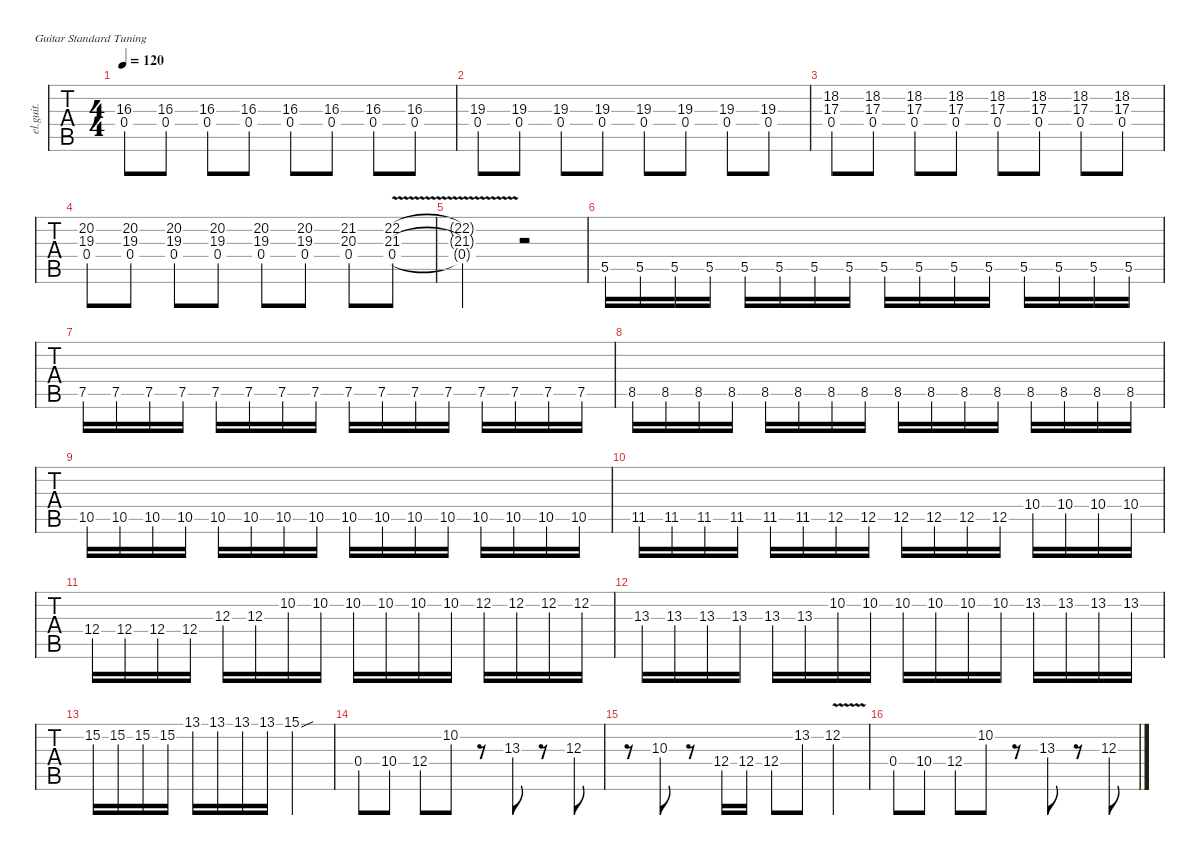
\defaultSystemsLayout 4
\hideDynamics
\bracketExtendMode nobrackets
\track ("Clean Guitar" "el.guit.") {instrument electricguitarclean}
\staff {tabs}
\tuning (E4 B3 G3 D3 A2 E2)
\ts (4 4)
\tempo 120
\clef g2
\ks c
(16.3 0.4).8{dy mf beam Down} (16.3 0.4).8{beam Down} (16.3 0.4).8{beam Down} (16.3 0.4).8{beam Down} (16.3 0.4).8{beam Down} (16.3 0.4).8{beam Down} (16.3 0.4).8{beam Down} (16.3 0.4).8{beam Down} |
(19.3 0.4).8{beam Down} (19.3 0.4).8{beam Down} (19.3 0.4).8{beam Down} (19.3 0.4).8{beam Down} (19.3 0.4).8{beam Down} (19.3 0.4).8{beam Down} (19.3 0.4).8{beam Down} (19.3 0.4).8{beam Down} |
(18.2 17.3 0.4).8{beam Down} (18.2 17.3 0.4).8{beam Down} (18.2 17.3 0.4).8{beam Down} (18.2 17.3 0.4).8{beam Down} (18.2 17.3 0.4).8{beam Down} (18.2 17.3 0.4).8{beam Down} (18.2 17.3 0.4).8{beam Down} (18.2 17.3 0.4).8{beam Down} |
(0.4 19.3 20.2).8{beam Down} (0.4 19.3 20.2).8{beam Down} (0.4 19.3 20.2).8{beam Down} (0.4 19.3 20.2).8{beam Down} (0.4 19.3 20.2).8{beam Down} (0.4 19.3 20.2).8{beam Down} (0.4 20.3{acc #} 21.2{acc #}).8{beam Down} (0.4{v} 21.3 22.2).8{beam Down} |
(22.2{t} 21.3{t} 0.4{t}).2{beam Down} r.2{beam Down} |
5.5.16{beam Up} 5.5.16{beam Up} 5.5.16{beam Up} 5.5.16{beam Up} 5.5.16{beam Up} 5.5.16{beam Up} 5.5.16{beam Up} 5.5.16{beam Up} 5.5.16{beam Up} 5.5.16{beam Up} 5.5.16{beam Up} 5.5.16{beam Up} 5.5.16{beam Up} 5.5.16{beam Up} 5.5.16{beam Up} 5.5.16{beam Up} |
7.5.16{beam Up} 7.5.16{beam Up} 7.5.16{beam Up} 7.5.16{beam Up} 7.5.16{beam Up} 7.5.16{beam Up} 7.5.16{beam Up} 7.5.16{beam Up} 7.5.16{beam Up} 7.5.16{beam Up} 7.5.16{beam Up} 7.5.16{beam Up} 7.5.16{beam Up} 7.5.16{beam Up} 7.5.16{beam Up} 7.5.16{beam Up} |
8.5.16{beam Up} 8.5.16{beam Up} 8.5.16{beam Up} 8.5.16{beam Up} 8.5.16{beam Up} 8.5.16{beam Up} 8.5.16{beam Up} 8.5.16{beam Up} 8.5.16{beam Up} 8.5.16{beam Up} 8.5.16{beam Up} 8.5.16{beam Up} 8.5.16{beam Up} 8.5.16{beam Up} 8.5.16{beam Up} 8.5.16{beam Up} |
10.5.16{beam Up} 10.5.16{beam Up} 10.5.16{beam Up} 10.5.16{beam Up} 10.5.16{beam Up} 10.5.16{beam Up} 10.5.16{beam Up} 10.5.16{beam Up} 10.5.16{beam Up} 10.5.16{beam Up} 10.5.16{beam Up} 10.5.16{beam Up} 10.5.16{beam Up} 10.5.16{beam Up} 10.5.16{beam Up} 10.5.16{beam Up} |
11.5{acc #}.16{beam Up} 11.5{acc #}.16{beam Up} 11.5{acc #}.16{beam Up} 11.5{acc #}.16{beam Up} 11.5{acc #}.16{beam Up} 11.5{acc #}.16{beam Up} 12.5.16{beam Up} 12.5.16{beam Up} 12.5.16{beam Up} 12.5.16{beam Up} 12.5.16{beam Up} 12.5.16{beam Up} 10.4.16{beam Down} 10.4.16{beam Down} 10.4.16{beam Down} 10.4.16{beam Down} |
12.4.16{beam Down} 12.4.16{beam Down} 12.4.16{beam Down} 12.4.16{beam Down} 12.3.16{beam Down} 12.3.16{beam Down} 10.2.16{beam Down} 10.2.16{beam Down} 10.2.16{beam Down} 10.2.16{beam Down} 10.2.16{beam Down} 10.2.16{beam Down} 12.2.16{beam Down} 12.2.16{beam Down} 12.2.16{beam Down} 12.2.16{beam Down} |
13.3{acc #}.16{beam Down} 13.3{acc #}.16{beam Down} 13.3{acc #}.16{beam Down} 13.3{acc #}.16{beam Down} 13.3{acc #}.16{beam Down} 13.3{acc #}.16{beam Down} 10.2.16{beam Down} 10.2.16{beam Down} 10.2.16{beam Down} 10.2.16{beam Down} 10.2.16{beam Down} 10.2.16{beam Down} 13.2.16{beam Down} 13.2.16{beam Down} 13.2.16{beam Down} 13.2.16{beam Down} |
15.2.16 15.2.16 15.2.16 15.2.16 13.1.16 13.1.16 13.1.16 13.1.16 15.1{sou}.2 |
0.4.8{beam Up} 10.4.8{beam Up} 12.4.8{beam Down} 10.2.8{beam Down} r.8{beam Down} 13.3{acc #}.8{beam Down} r.8{beam Down} 12.3.8{beam Down} |
r.8{beam Down} 10.3.8{beam Down} r.8{beam Down} 12.4.16{beam Down} 12.4.16{beam Down} 12.4.8{beam Down} 13.2.8{beam Down} 12.2{v}.4{beam Down} |
0.4.8{beam Up} 10.4.8{beam Up} 12.4.8{beam Down} 10.2.8{beam Down} r.8{beam Down} 13.3{acc #}.8{beam Down} r.8{beam Down} 12.3.8{beam Down}
